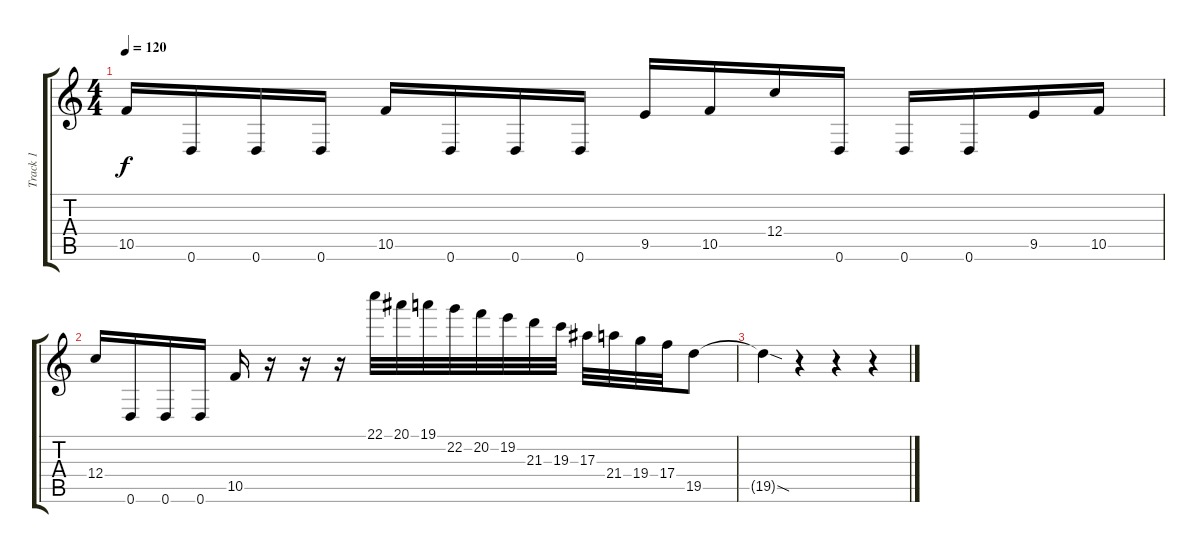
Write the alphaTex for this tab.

\track ("Track 1" "Track 1") {instrument distortionguitar}
\staff {score tabs}
\tuning (D4 A3 F3 C3 G2 D2) {hide}
\ts (4 4)
\tempo 120
\clef g2
\ks c
10.5.16{dy f} 0.6.16 0.6.16 0.6.16 10.5.16 0.6.16 0.6.16 0.6.16 9.5.16 10.5.16 12.4.16 0.6.16 0.6.16 0.6.16 9.5.16 10.5.16 |
12.4.16 0.6.16 0.6.16 0.6.16 10.5.16 r.16 r.16 r.16 22.1.32 20.1.32 19.1.32 22.2.32 20.2.32 19.2.32 21.3.32 19.3.32 17.3.32 21.4.32 19.4.32 17.4.32 19.5.8 |
19.5{sod t}.4 r.4 r.4 r.4
